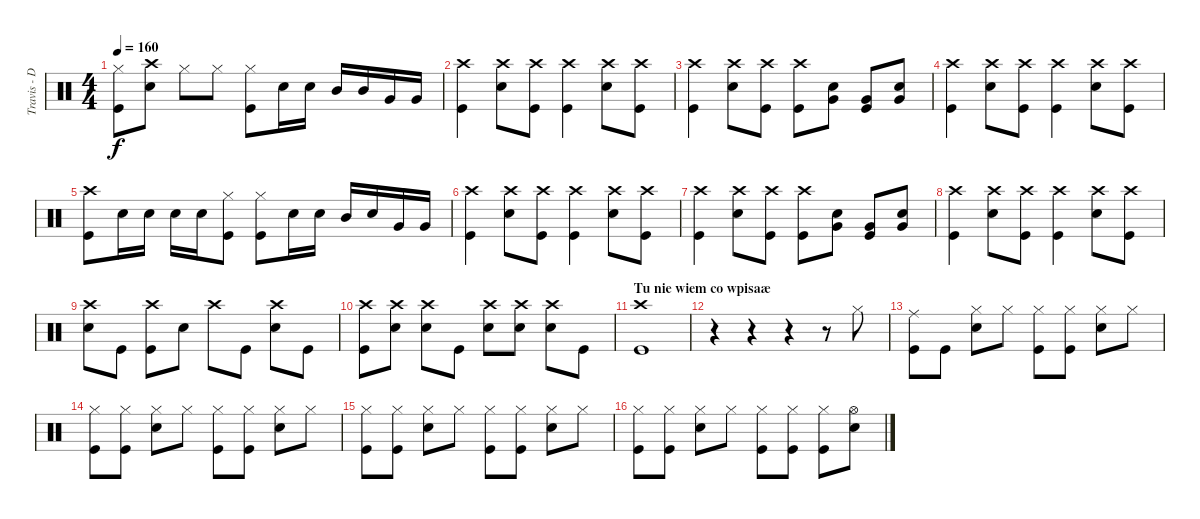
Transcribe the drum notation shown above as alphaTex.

\track ("Travis - Drums" "Travis - D") {instrument percussion}
\staff {score}
\articulation defaults
\ts (4 4)
\tempo 160
\clef neutral
\ks c
("Hi-Hat (closed)" "Kick (hit)").8{dy f} ("Crash high (hit)" "Snare (hit) 2").8 "Hi-Hat (closed)".8 "Hi-Hat (closed)".8 ("Hi-Hat (closed)" "Kick (hit)").8 "Snare (hit) 2".16 "Snare (hit) 2".16 "Mid Tom (hit)".16 "Mid Tom (hit)".16 "Very Low Tom (hit)".16 "Very Low Tom (hit)".16 |
("Crash high (hit)" "Kick (hit)").4 ("Crash high (hit)" "Snare (hit) 2").8 ("Crash high (hit)" "Kick (hit)").8 ("Crash high (hit)" "Kick (hit)").4 ("Crash high (hit)" "Snare (hit) 2").8 ("Crash high (hit)" "Kick (hit)").8 |
("Crash high (hit)" "Kick (hit)").4 ("Crash high (hit)" "Snare (hit) 2").8 ("Crash high (hit)" "Kick (hit)").8 ("Crash high (hit)" "Kick (hit)").8 ("Snare (hit) 2" "Very Low Tom (hit)").8 ("Very Low Tom (hit)" "Kick (hit)").8 ("Snare (hit) 2" "Very Low Tom (hit)").8 |
("Crash high (hit)" "Kick (hit)").4 ("Crash high (hit)" "Snare (hit) 2").8 ("Crash high (hit)" "Kick (hit)").8 ("Crash high (hit)" "Kick (hit)").4 ("Crash high (hit)" "Snare (hit) 2").8 ("Crash high (hit)" "Kick (hit)").8 |
("Crash high (hit)" "Kick (hit)").8 "Snare (hit) 2".16 "Snare (hit) 2".16 "Snare (hit) 2".16 "Snare (hit) 2".16 ("Hi-Hat (closed)" "Kick (hit)").8 ("Hi-Hat (closed)" "Kick (hit)").8 "Snare (hit) 2".16 "Snare (hit) 2".16 "Mid Tom (hit)".16 "Snare (hit) 2".16 "Very Low Tom (hit)".16 "Very Low Tom (hit)".16 |
("Crash high (hit)" "Kick (hit)").4 ("Crash high (hit)" "Snare (hit) 2").8 ("Crash high (hit)" "Kick (hit)").8 ("Crash high (hit)" "Kick (hit)").4 ("Crash high (hit)" "Snare (hit) 2").8 ("Crash high (hit)" "Kick (hit)").8 |
("Crash high (hit)" "Kick (hit)").4 ("Crash high (hit)" "Snare (hit) 2").8 ("Crash high (hit)" "Kick (hit)").8 ("Crash high (hit)" "Kick (hit)").8 ("Snare (hit) 2" "Very Low Tom (hit)").8 ("Very Low Tom (hit)" "Kick (hit)").8 ("Snare (hit) 2" "Very Low Tom (hit)").8 |
("Crash high (hit)" "Kick (hit)").4 ("Crash high (hit)" "Snare (hit) 2").8 ("Crash high (hit)" "Kick (hit)").8 ("Crash high (hit)" "Kick (hit)").4 ("Crash high (hit)" "Snare (hit) 2").8 ("Crash high (hit)" "Kick (hit)").8 |
("Crash high (hit)" "Snare (hit) 2").8 "Kick (hit)".8 ("Crash high (hit)" "Kick (hit)").8 "Snare (hit) 2".8 "Crash high (hit)".8 "Kick (hit)".8 ("Crash high (hit)" "Snare (hit) 2").8 "Kick (hit)".8 |
("Crash high (hit)" "Kick (hit)").8 ("Crash high (hit)" "Snare (hit) 2").8 ("Crash high (hit)" "Snare (hit) 2").8 "Kick (hit)".8 ("Crash high (hit)" "Snare (hit) 2").8 ("Crash high (hit)" "Snare (hit) 2").8 ("Crash high (hit)" "Snare (hit) 2").8 "Kick (hit)".8 |
\section ("" "Tu nie wiem co wpisaæ")
("Crash high (hit)" "Kick (hit)").1 |
r.4 r.4 r.4 r.8 "Hi-Hat (closed)".8 |
("Ride (middle)" "Kick (hit)").8 "Kick (hit)".8 ("Hi-Hat (closed)" "Snare (hit) 2").8 "Hi-Hat (closed)".8 ("Hi-Hat (closed)" "Kick (hit)").8 ("Hi-Hat (closed)" "Kick (hit)").8 ("Hi-Hat (closed)" "Snare (hit) 2").8 "Hi-Hat (closed)".8 |
("Hi-Hat (closed)" "Kick (hit)").8 ("Hi-Hat (closed)" "Kick (hit)").8 ("Hi-Hat (closed)" "Snare (hit) 2").8 "Hi-Hat (closed)".8 ("Hi-Hat (closed)" "Kick (hit)").8 ("Hi-Hat (closed)" "Kick (hit)").8 ("Hi-Hat (closed)" "Snare (hit) 2").8 "Hi-Hat (closed)".8 |
("Hi-Hat (closed)" "Kick (hit)").8 ("Hi-Hat (closed)" "Kick (hit)").8 ("Hi-Hat (closed)" "Snare (hit) 2").8 "Hi-Hat (closed)".8 ("Hi-Hat (closed)" "Kick (hit)").8 ("Hi-Hat (closed)" "Kick (hit)").8 ("Hi-Hat (closed)" "Snare (hit) 2").8 "Hi-Hat (closed)".8 |
("Hi-Hat (closed)" "Kick (hit)").8 ("Hi-Hat (closed)" "Kick (hit)").8 ("Hi-Hat (closed)" "Snare (hit) 2").8 "Hi-Hat (closed)".8 ("Hi-Hat (closed)" "Kick (hit)").8 ("Hi-Hat (closed)" "Kick (hit)").8 ("Hi-Hat (closed)" "Kick (hit)").8 ("Hi-Hat (open)" "Snare (hit) 2").8
